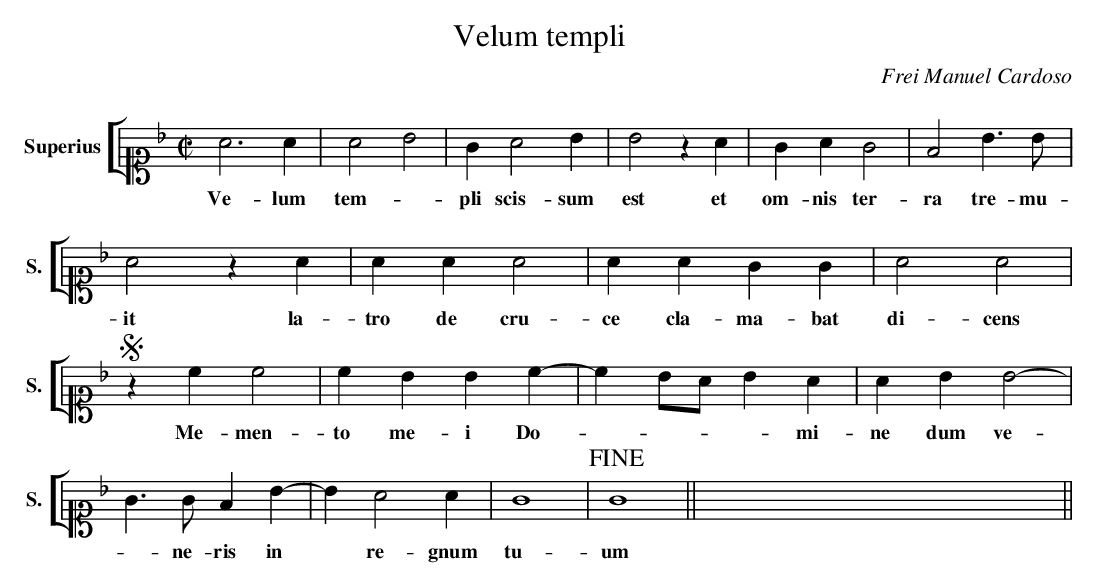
X:1
T:Velum templi
C:Frei Manuel Cardoso
M:C|
L:1/4
K:F
V: 1 clef=alto1 name="Superius" sname="S."
%%staves [ 1 ]
A3  A | A2- B2 | G A2 B | B2 z A | G A G2 | F2 B3/2 B/ | \
w: Ve- lum | tem- | pli scis- sum | est et | om- nis ter- | ra tre- mu- | \
A2 z A | A A A2 | A A G G | A2 A2 | \
w: it la- | tro de cru- | ce cla-ma-bat | di-cens
!segno!z c c2 | c B B c- | c B/A/ B A | A B B2- | G3/2 G/ F B- | B A2 A | G4 | !fine!G4 || x4 x4 x4 x3 || \
w: Me-men- | to me-i Do- | ----mi- | ne dum ve- | - ne-ris in | ~ re-gnum | tu- | um
